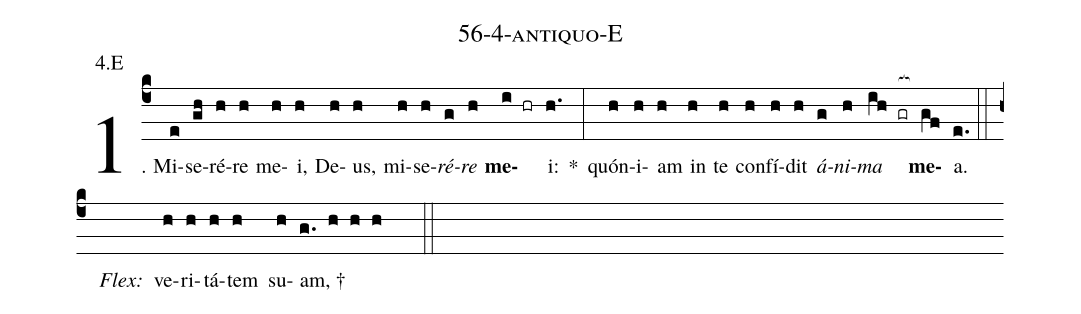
name: 56-4-antiquo-E;
annotation: 4.E;
%%
(c4)1. Mi(e)se(gh)ré(h)re(h) me(h)i,(h) De(h)us,(h) mi(h)se(h)<i>ré</i>(g)<i>re</i>(h) <b>me</b>(i hr)i:(h.) *(:) quón(h)i(h)am(h) in(h) te(h) con(h)fí(h)dit(h) <i>á</i>(g)<i>ni</i>(h)<i>ma</i>(ih gr[ocb:1{]) <b>me</b>(gf[ocb:0}])a.(e.) (::)
<i>Flex:</i>()  ve(h)ri(h)tá(h)tem(h) su(h)am, †(g. h h h  ::)
